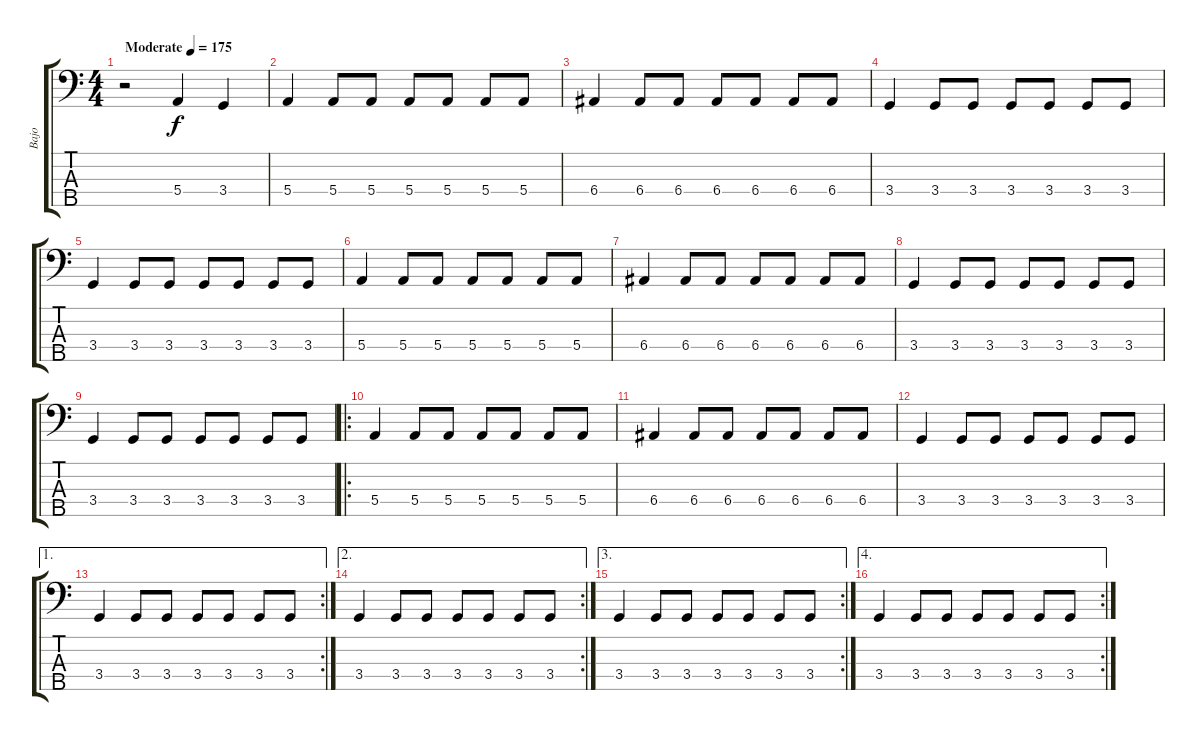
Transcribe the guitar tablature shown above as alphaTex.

\track ("Bajo" "Bajo") {solo instrument electricbasspick}
\staff {score tabs}
\tuning (G2 D2 A1 E1 B0) {hide}
\ts (4 4)
\tempo (175 "Moderate")
\clef f4
\ks c
r.2{dy f instrument electricbasspick} 5.4.4 3.4.4 |
5.4.4 5.4.8 5.4.8 5.4.8 5.4.8 5.4.8 5.4.8 |
6.4.4 6.4.8 6.4.8 6.4.8 6.4.8 6.4.8 6.4.8 |
3.4.4 3.4.8 3.4.8 3.4.8 3.4.8 3.4.8 3.4.8 |
3.4.4 3.4.8 3.4.8 3.4.8 3.4.8 3.4.8 3.4.8 |
5.4.4 5.4.8 5.4.8 5.4.8 5.4.8 5.4.8 5.4.8 |
6.4.4 6.4.8 6.4.8 6.4.8 6.4.8 6.4.8 6.4.8 |
3.4.4 3.4.8 3.4.8 3.4.8 3.4.8 3.4.8 3.4.8 |
3.4.4 3.4.8 3.4.8 3.4.8 3.4.8 3.4.8 3.4.8 |
\ro
5.4.4 5.4.8 5.4.8 5.4.8 5.4.8 5.4.8 5.4.8 |
6.4.4 6.4.8 6.4.8 6.4.8 6.4.8 6.4.8 6.4.8 |
3.4.4 3.4.8 3.4.8 3.4.8 3.4.8 3.4.8 3.4.8 |
\ae 1
\rc 2
3.4.4 3.4.8 3.4.8 3.4.8 3.4.8 3.4.8 3.4.8 |
\ae 2
\rc 2
3.4.4 3.4.8 3.4.8 3.4.8 3.4.8 3.4.8 3.4.8 |
\ae 3
\rc 2
3.4.4 3.4.8 3.4.8 3.4.8 3.4.8 3.4.8 3.4.8 |
\ae 4
\rc 2
3.4.4 3.4.8 3.4.8 3.4.8 3.4.8 3.4.8 3.4.8
